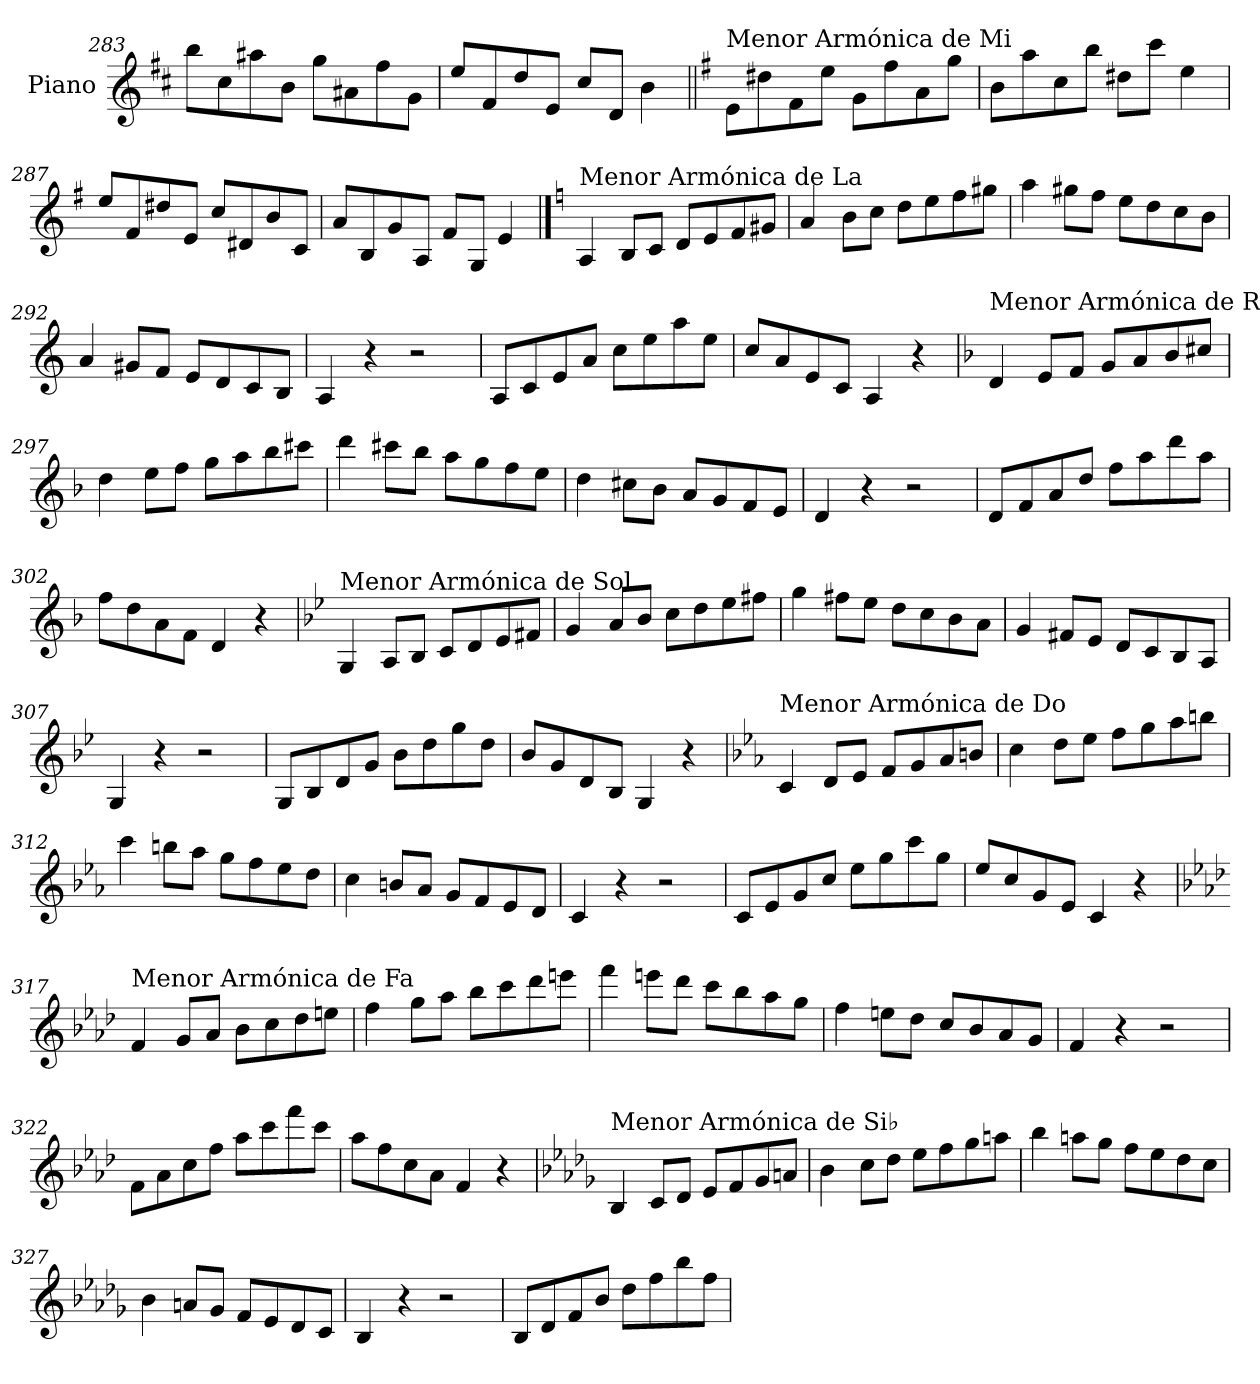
**kern
*part1
*staff1
*I"Piano
*I'Pno.
*clefG2
*k[f#c#]
=283
8bb\L
8cc#\
8aa#X\
8b\J
8gg\L
8a#X\
8ff#\
8g\J
=284
8ee/L
8f#/
8dd/
8e/J
8cc#/L
8d/J
4b\
!!LO:LB:g=z
=285||
*k[f#]
!LO:TX:a:t=Menor Armónica de Mi
8e\L
8dd#X\
8f#\
8ee\J
8g\L
8ff#\
8a\
8gg\J
=286
8b\L
8aa\
8cc\
8bb\J
8dd#X\L
8ccc\J
4ee\
=287
8ee/L
8f#/
8dd#X/
8e/J
8cc/L
8d#X/
8b/
8c/J
=288
8a/L
8B/
8g/
8A/J
8f#/L
8G/J
4e/
!!LO:PB:g=z
==289
*k[]
!LO:TX:a:t=Menor Armónica de La
4A/
8B/L
8c/J
8d/L
8e/
8f/
8g#X/J
=290
4a/
8b\L
8cc\J
8dd\L
8ee\
8ff\
8gg#X\J
=291
4aa\
8gg#X\L
8ff\J
8ee\L
8dd\
8cc\
8b\J
=292
4a/
8g#X/L
8f/J
8e/L
8d/
8c/
8B/J
=293
4A/
4r
2r
=294
8A/L
8c/
8e/
8a/J
8cc\L
8ee\
8aa\
8ee\J
=295
8cc/L
8a/
8e/
8c/J
4A/
4r
!!LO:LB:g=z
=296
*k[b-]
!LO:TX:a:t=Menor Armónica de Re
4d/
8e/L
8f/J
8g/L
8a/
8b-/
8cc#X/J
=297
4dd\
8ee\L
8ff\J
8gg\L
8aa\
8bb-\
8ccc#X\J
=298
4ddd\
8ccc#X\L
8bb-\J
8aa\L
8gg\
8ff\
8ee\J
=299
4dd\
8cc#X\L
8b-\J
8a/L
8g/
8f/
8e/J
=300
4d/
4r
2r
=301
8d/L
8f/
8a/
8dd/J
8ff\L
8aa\
8ddd\
8aa\J
=302
8ff\L
8dd\
8a\
8f\J
4d/
4r
!!LO:LB:g=z
=303
*k[b-e-]
!LO:TX:a:t=Menor Armónica de Sol
4G/
8A/L
8B-/J
8c/L
8d/
8e-/
8f#X/J
=304
4g/
8a/L
8b-/J
8cc\L
8dd\
8ee-\
8ff#X\J
=305
4gg\
8ff#X\L
8ee-\J
8dd\L
8cc\
8b-\
8a\J
=306
4g/
8f#X/L
8e-/J
8d/L
8c/
8B-/
8A/J
=307
4G/
4r
2r
=308
8G/L
8B-/
8d/
8g/J
8b-\L
8dd\
8gg\
8dd\J
=309
8b-/L
8g/
8d/
8B-/J
4G/
4r
!!LO:LB:g=z
=310
*k[b-e-a-]
!LO:TX:a:t=Menor Armónica de Do
4c/
8d/L
8e-/J
8f/L
8g/
8a-/
8bn/J
=311
4cc\
8dd\L
8ee-\J
8ff\L
8gg\
8aa-\
8bbn\J
=312
4ccc\
8bbn\L
8aa-\J
8gg\L
8ff\
8ee-\
8dd\J
=313
4cc\
8bn/L
8a-/J
8g/L
8f/
8e-/
8d/J
=314
4c/
4r
2r
=315
8c/L
8e-/
8g/
8cc/J
8ee-\L
8gg\
8ccc\
8gg\J
=316
8ee-/L
8cc/
8g/
8e-/J
4c/
4r
!!LO:LB:g=z
=317
*k[b-e-a-d-]
!LO:TX:a:t=Menor Armónica de Fa
4f/
8g/L
8a-/J
8b-\L
8cc\
8dd-\
8een\J
=318
4ff\
8gg\L
8aa-\J
8bb-\L
8ccc\
8ddd-\
8eeen\J
=319
4fff\
8eeen\L
8ddd-\J
8ccc\L
8bb-\
8aa-\
8gg\J
=320
4ff\
8een\L
8dd-\J
8cc/L
8b-/
8a-/
8g/J
=321
4f/
4r
2r
=322
8f\L
8a-\
8cc\
8ff\J
8aa-\L
8ccc\
8fff\
8ccc\J
=323
8aa-\L
8ff\
8cc\
8a-\J
4f/
4r
!!LO:LB:g=z
=324
*k[b-e-a-d-g-]
!LO:TX:a:t=Menor Armónica de Si♭
4B-/
8c/L
8d-/J
8e-/L
8f/
8g-/
8an/J
=325
4b-\
8cc\L
8dd-\J
8ee-\L
8ff\
8gg-\
8aan\J
=326
4bb-\
8aan\L
8gg-\J
8ff\L
8ee-\
8dd-\
8cc\J
=327
4b-\
8an/L
8g-/J
8f/L
8e-/
8d-/
8c/J
=328
4B-/
4r
2r
=329
8B-/L
8d-/
8f/
8b-/J
8dd-\L
8ff\
8bb-\
8ff\J
=
*-
